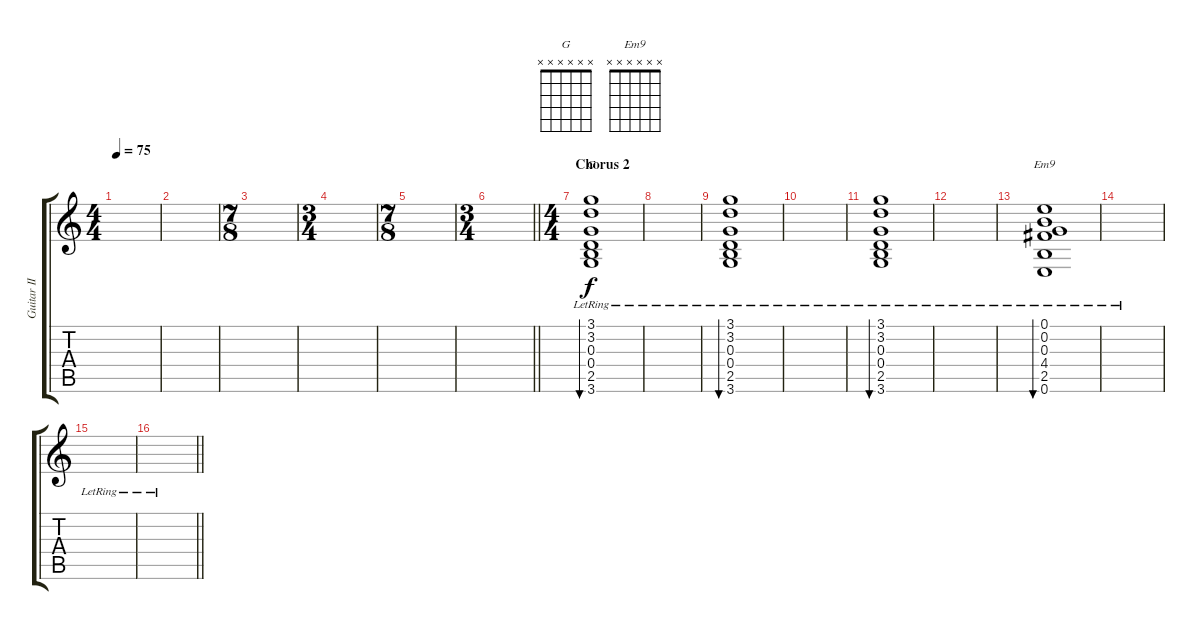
\track ("Guitar II" "Guitar II") {instrument acousticguitarsteel}
\staff {score tabs}
\tuning (E4 B3 G3 D3 A2 E2) {hide}
\chord ("G" x x x x x x)
\chord ("Em9" x x x x x x)
\ts (4 4)
\tempo 75
\clef g2
\ks c
|
|
\ts (7 8)
|
\ts (3 4)
|
\ts (7 8)
|
\ts (3 4)
\barLineRight lightlight
|
\ts (4 4)
\section ("" "Chorus 2")
(3.1{lr} 3.2{lr} 0.3{lr} 0.4{lr} 2.5{lr} 3.6{lr}).1{bu 60 ch "G"} |
|
(3.1{lr} 3.2{lr} 0.3{lr} 0.4{lr} 2.5{lr} 3.6{lr}).1{bu 60} |
|
(3.1{lr} 3.2{lr} 0.3{lr} 0.4{lr} 2.5{lr} 3.6{lr}).1{bu 60} |
|
(0.1{lr} 0.2{lr} 0.3{lr} 4.4{lr} 2.5{lr} 0.6{lr}).1{bu 60 ch "Em9"} |
|
|
\barLineRight lightlight
